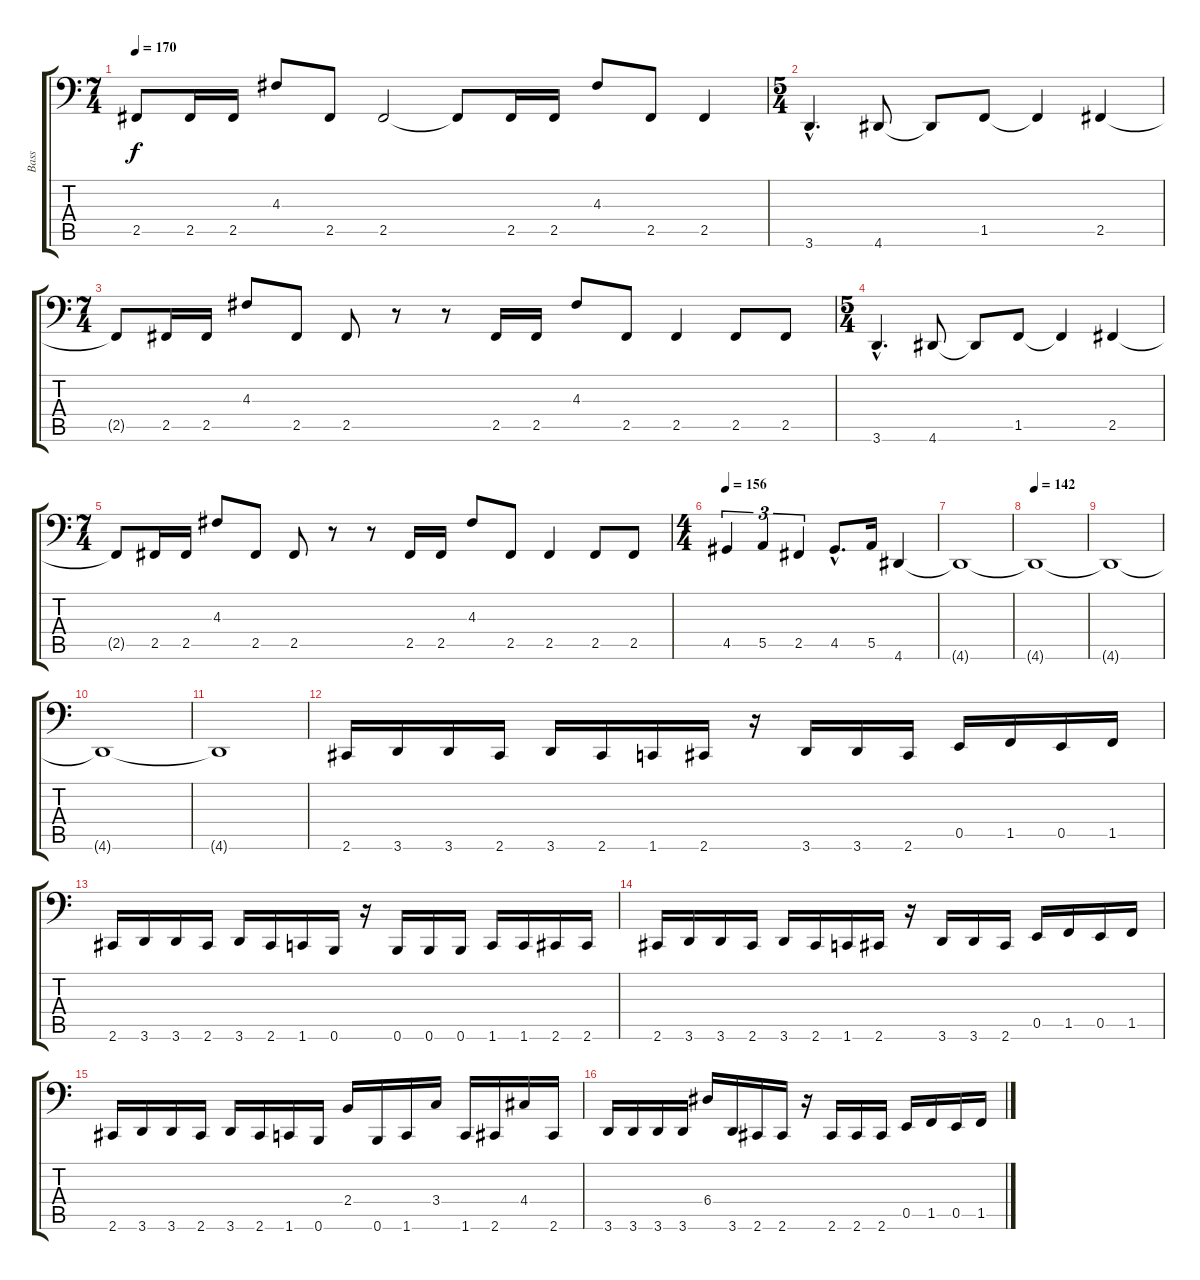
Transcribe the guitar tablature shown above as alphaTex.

\track ("Bass" "Bass") {instrument electricbassfinger}
\staff {score tabs}
\tuning (C3 G2 D2 A1 E1 B0) {hide}
\ts (7 4)
\tempo 170
\clef f4
\ks c
2.5{t}.8{dy f} 2.5.16 2.5.16 4.3.8 2.5.8 2.5.2 2.5{t}.8 2.5.16 2.5.16 4.3.8 2.5.8 2.5.4 |
\ts (5 4)
3.6{hac}.4{d} 4.6.8 4.6{t}.8 1.5.8 1.5{t}.4 2.5.4 |
\ts (7 4)
2.5{t}.8 2.5.16 2.5.16 4.3.8 2.5.8 2.5.8 r.8 r.8 2.5.16 2.5.16 4.3.8 2.5.8 2.5.4 2.5.8 2.5.8 |
\ts (5 4)
3.6{hac}.4{d} 4.6.8 4.6{t}.8 1.5.8 1.5{t}.4 2.5.4 |
\ts (7 4)
2.5{t}.8 2.5.16 2.5.16 4.3.8 2.5.8 2.5.8 r.8 r.8 2.5.16 2.5.16 4.3.8 2.5.8 2.5.4 2.5.8 2.5.8 |
\ts (4 4)
\tempo 156
4.5.4{tu (3 2)} 5.5.4{tu (3 2)} 2.5.4{tu (3 2)} 4.5{hac}.8{d} 5.5.16 4.6.4 |
4.6{t}.1 |
\tempo 142
4.6{t}.1 |
4.6{t}.1 |
4.6{t}.1 |
4.6{t}.1 |
2.6.16 3.6.16 3.6.16 2.6.16 3.6.16 2.6.16 1.6.16 2.6.16 r.16 3.6.16 3.6.16 2.6.16 0.5.16 1.5.16 0.5.16 1.5.16 |
2.6.16 3.6.16 3.6.16 2.6.16 3.6.16 2.6.16 1.6.16 0.6.16 r.16 0.6.16 0.6.16 0.6.16 1.6.16 1.6.16 2.6.16 2.6.16 |
2.6.16 3.6.16 3.6.16 2.6.16 3.6.16 2.6.16 1.6.16 2.6.16 r.16 3.6.16 3.6.16 2.6.16 0.5.16 1.5.16 0.5.16 1.5.16 |
2.6.16 3.6.16 3.6.16 2.6.16 3.6.16 2.6.16 1.6.16 0.6.16 2.4.16 0.6.16 1.6.16 3.4.16 1.6.16 2.6.16 4.4.16 2.6.16 |
3.6.16 3.6.16 3.6.16 3.6.16 6.4.16 3.6.16 2.6.16 2.6.16 r.16 2.6.16 2.6.16 2.6.16 0.5.16 1.5.16 0.5.16 1.5.16
